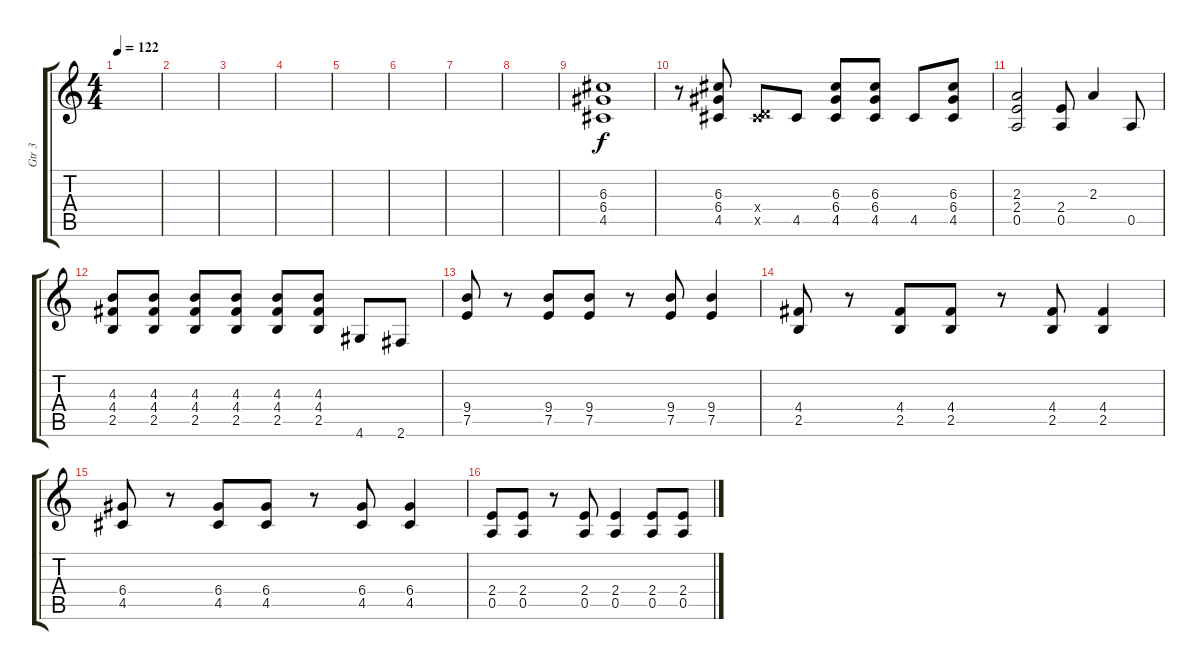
\track ("Gtr 3" "Gtr 3") {instrument distortionguitar}
\staff {score tabs}
\tuning (E4 B3 G3 D3 A2 E2) {hide}
\ts (4 4)
\tempo 122
\clef g2
\ks c
|
|
|
|
|
|
|
|
(6.3 6.4 4.5).1{volume 13 instrument distortionguitar} |
r.8 (6.3 6.4 4.5).8 (0.4{x} 4.5{x}).8 4.5.8 (6.3 6.4 4.5).8 (6.3 6.4 4.5).8 4.5.8 (6.3 6.4 4.5).8 |
(2.3 2.4 0.5).2 (2.4 0.5).8 2.3.4 0.5.8 |
(4.3 4.4 2.5).8 (4.3 4.4 2.5).8 (4.3 4.4 2.5).8 (4.3 4.4 2.5).8 (4.3 4.4 2.5).8 (4.3 4.4 2.5).8 4.6.8 2.6.8 |
(9.4 7.5).8 r.8 (9.4 7.5).8 (9.4 7.5).8 r.8 (9.4 7.5).8 (9.4 7.5).4 |
(4.4 2.5).8 r.8 (4.4 2.5).8 (4.4 2.5).8 r.8 (4.4 2.5).8 (4.4 2.5).4 |
(6.4 4.5).8 r.8 (6.4 4.5).8 (6.4 4.5).8 r.8 (6.4 4.5).8 (6.4 4.5).4 |
(2.4 0.5).8 (2.4 0.5).8 r.8 (2.4 0.5).8 (2.4 0.5).4 (2.4 0.5).8 (2.4 0.5).8
